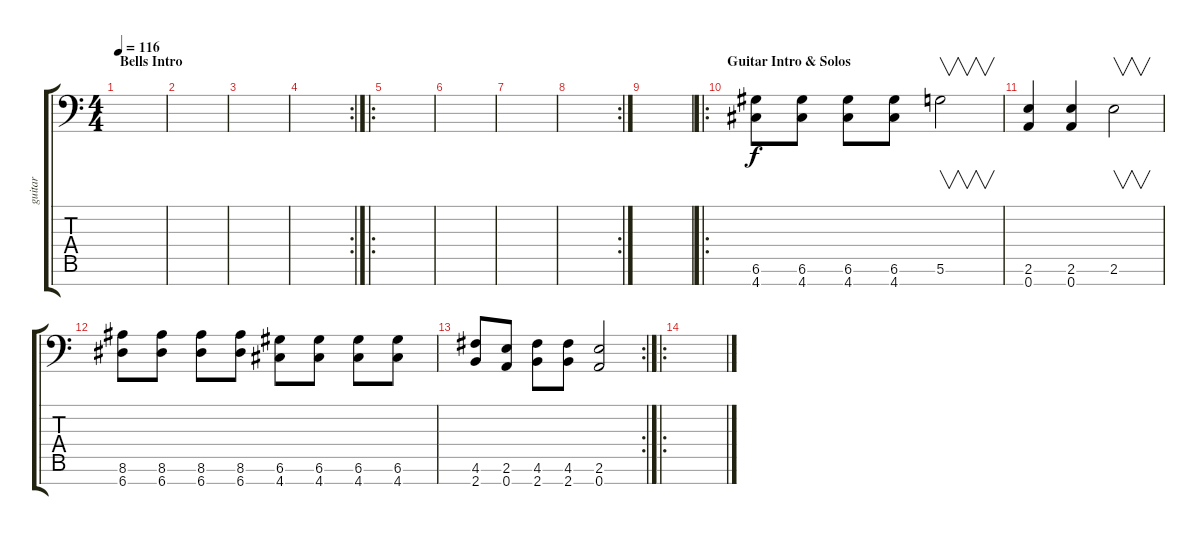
\track ("guitar" "guitar") {instrument distortionguitar}
\staff {score tabs}
\tuning (D4 A3 F3 C3 G2 D2 A1) {hide}
\ts (4 4)
\section ("" "Bells Intro")
\tempo 116
\clef f4
\ks c
|
|
|
\rc 2
|
\ro
|
|
|
\rc 2
|
|
\ro
\section ("" "Guitar Intro & Solos")
(6.6 4.7).8 (6.6 4.7).8 (6.6 4.7).8 (6.6 4.7).8 5.6.2{v} |
(2.6 0.7).4 (2.6 0.7).4 2.6.2{v} |
(8.6 6.7).8 (8.6 6.7).8 (8.6 6.7).8 (8.6 6.7).8 (6.6 4.7).8 (6.6 4.7).8 (6.6 4.7).8 (6.6 4.7).8 |
\rc 2
(4.6 2.7).8 (2.6 0.7).8 (4.6 2.7).8 (4.6 2.7).8 (2.6 0.7).2 |
\ro
